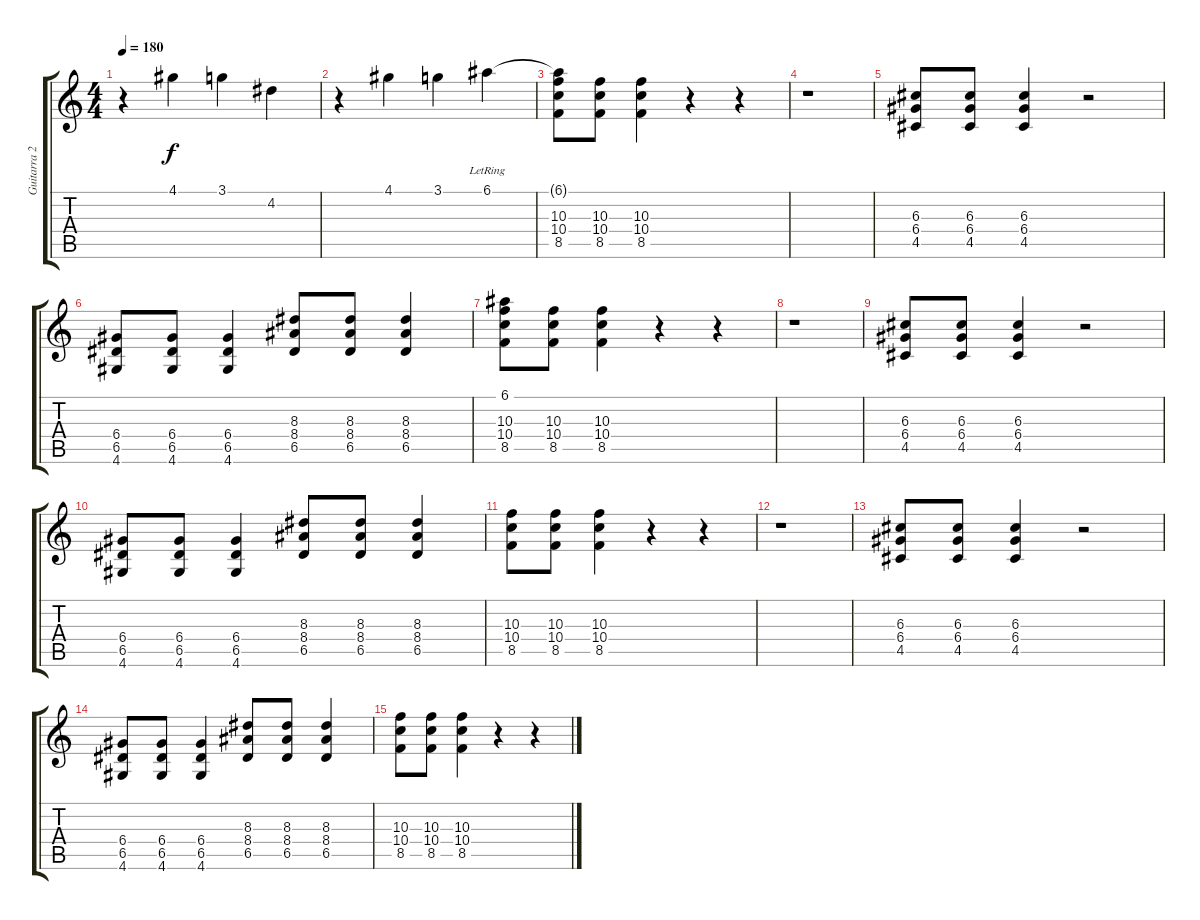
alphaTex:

\track ("Guitarra 2" "Guitarra 2") {instrument distortionguitar}
\staff {score tabs}
\tuning (E4 B3 G3 D3 A2 E2) {hide}
\ts (4 4)
\tempo 180
\clef g2
\ks c
r.4{dy f} 4.1.4 3.1.4 4.2.4 |
r.4 4.1.4 3.1.4 6.1{lr}.4 |
(6.1{t} 10.3 10.4 8.5).8 (10.3 10.4 8.5).8 (10.3 10.4 8.5).4 r.4 r.4 |
r.1 |
(6.3 6.4 4.5).8 (6.3 6.4 4.5).8 (6.3 6.4 4.5).4 r.2 |
(6.4 6.5 4.6).8 (6.4 6.5 4.6).8 (6.4 6.5 4.6).4 (8.3 8.4 6.5).8 (8.3 8.4 6.5).8 (8.3 8.4 6.5).4 |
(6.1 10.3 10.4 8.5).8 (10.3 10.4 8.5).8 (10.3 10.4 8.5).4 r.4 r.4 |
r.1 |
(6.3 6.4 4.5).8 (6.3 6.4 4.5).8 (6.3 6.4 4.5).4 r.2 |
(6.4 6.5 4.6).8 (6.4 6.5 4.6).8 (6.4 6.5 4.6).4 (8.3 8.4 6.5).8 (8.3 8.4 6.5).8 (8.3 8.4 6.5).4 |
(10.3 10.4 8.5).8 (10.3 10.4 8.5).8 (10.3 10.4 8.5).4 r.4 r.4 |
r.1 |
(6.3 6.4 4.5).8 (6.3 6.4 4.5).8 (6.3 6.4 4.5).4 r.2 |
(6.4 6.5 4.6).8 (6.4 6.5 4.6).8 (6.4 6.5 4.6).4 (8.3 8.4 6.5).8 (8.3 8.4 6.5).8 (8.3 8.4 6.5).4 |
(10.3 10.4 8.5).8 (10.3 10.4 8.5).8 (10.3 10.4 8.5).4 r.4 r.4
